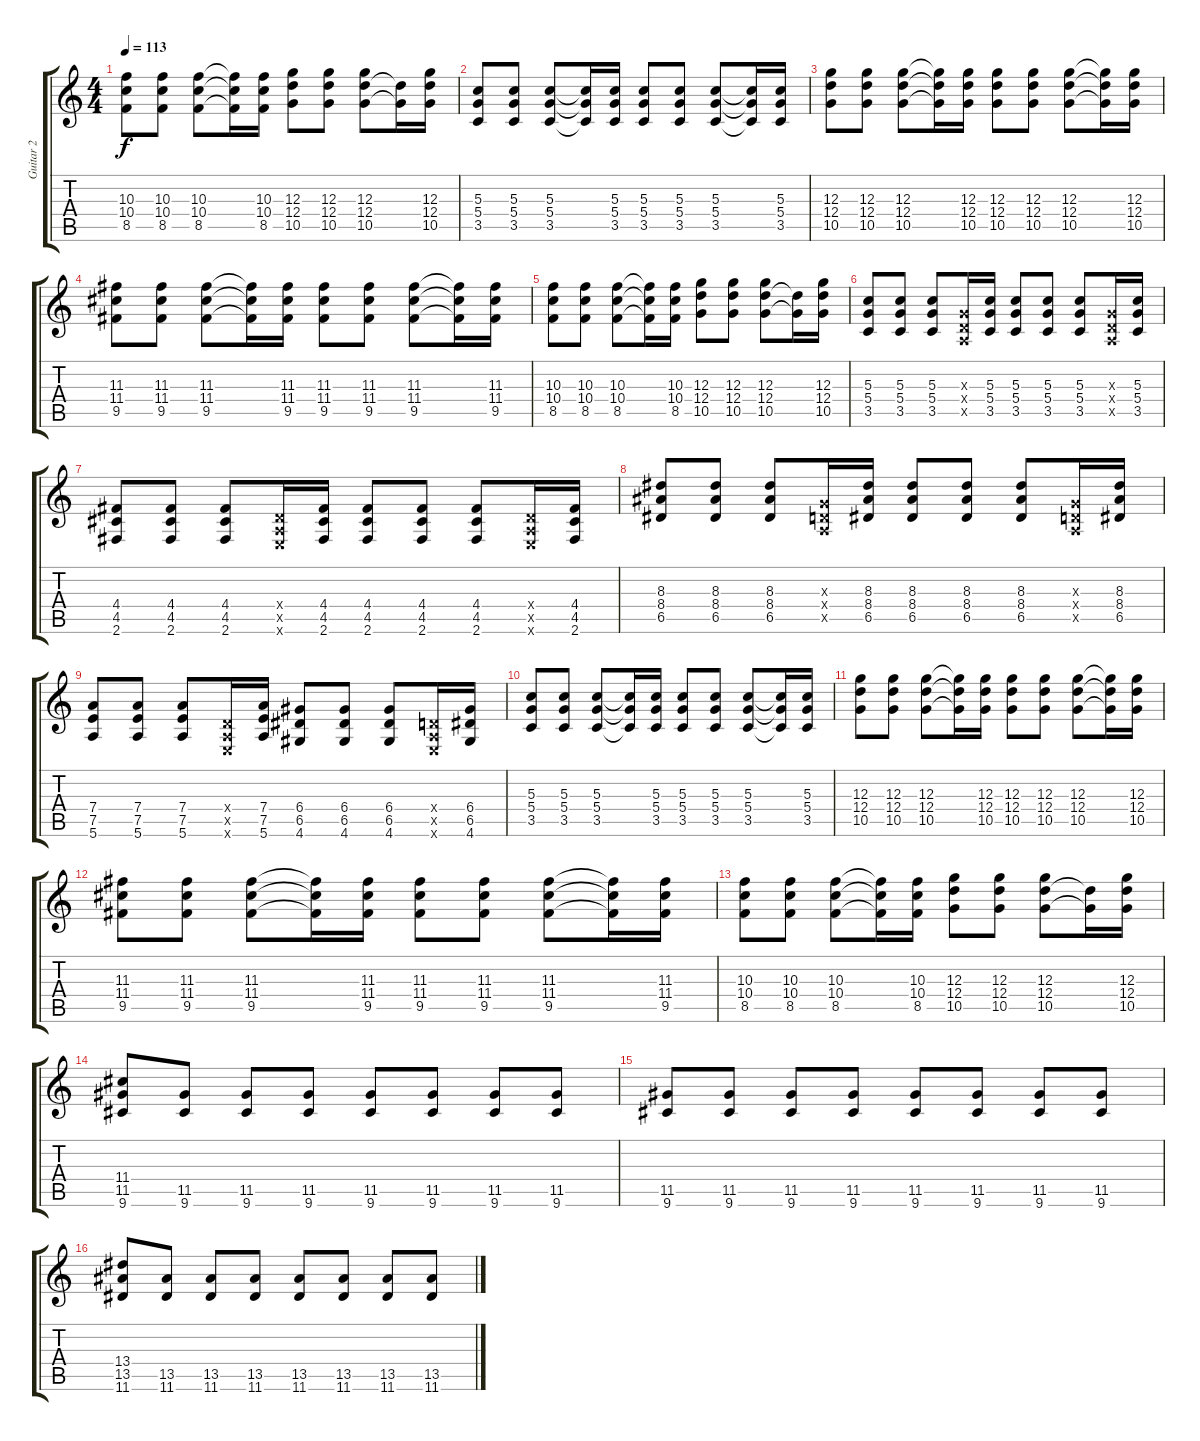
\track ("Guitar 2" "Guitar 2") {instrument distortionguitar}
\staff {score tabs}
\tuning (E4 B3 G3 D3 A2 E2) {hide}
\ts (4 4)
\tempo 113
\clef g2
\ks c
(10.3 10.4 8.5).8{dy f} (10.3 10.4 8.5).8 (10.3 10.4 8.5).8 (10.3{t} 10.4{t} 8.5{t}).16 (10.3 10.4 8.5).16 (12.3 12.4 10.5).8 (12.3 12.4 10.5).8 (12.3 12.4 10.5).8 (12.4{t} 10.5{t}).16 (12.3 12.4 10.5).16 |
(5.3 5.4 3.5).8 (5.3 5.4 3.5).8 (5.3 5.4 3.5).8 (5.3{t} 5.4{t} 3.5{t}).16 (5.3 5.4 3.5).16 (5.3 5.4 3.5).8 (5.3 5.4 3.5).8 (5.3 5.4 3.5).8 (5.3{t} 5.4{t} 3.5{t}).16 (5.3 5.4 3.5).16 |
(12.3 12.4 10.5).8 (12.3 12.4 10.5).8 (12.3 12.4 10.5).8 (12.3{t} 12.4{t} 10.5{t}).16 (12.3 12.4 10.5).16 (12.3 12.4 10.5).8 (12.3 12.4 10.5).8 (12.3 12.4 10.5).8 (12.3{t} 12.4{t} 10.5{t}).16 (12.3 12.4 10.5).16 |
(11.3 11.4 9.5).8 (11.3 11.4 9.5).8 (11.3 11.4 9.5).8 (11.3{t} 11.4{t} 9.5{t}).16 (11.3 11.4 9.5).16 (11.3 11.4 9.5).8 (11.3 11.4 9.5).8 (11.3 11.4 9.5).8 (11.3{t} 11.4{t} 9.5{t}).16 (11.3 11.4 9.5).16 |
(10.3 10.4 8.5).8 (10.3 10.4 8.5).8 (10.3 10.4 8.5).8 (10.3{t} 10.4{t} 8.5{t}).16 (10.3 10.4 8.5).16 (12.3 12.4 10.5).8 (12.3 12.4 10.5).8 (12.3 12.4 10.5).8 (12.4{t} 10.5{t}).16 (12.3 12.4 10.5).16 |
(5.3 5.4 3.5).8 (5.3 5.4 3.5).8 (5.3 5.4 3.5).8 (0.3{x} 0.4{x} 0.5{x}).16 (5.3 5.4 3.5).16 (5.3 5.4 3.5).8 (5.3 5.4 3.5).8 (5.3 5.4 3.5).8 (0.3{x} 0.4{x} 0.5{x}).16 (5.3 5.4 3.5).16 |
(4.4 4.5 2.6).8 (4.4 4.5 2.6).8 (4.4 4.5 2.6).8 (0.4{x} 0.5{x} 0.6{x}).16 (4.4 4.5 2.6).16 (4.4 4.5 2.6).8 (4.4 4.5 2.6).8 (4.4 4.5 2.6).8 (0.4{x} 0.5{x} 0.6{x}).16 (4.4 4.5 2.6).16 |
(8.3 8.4 6.5).8 (8.3 8.4 6.5).8 (8.3 8.4 6.5).8 (0.3{x} 0.4{x} 0.5{x}).16 (8.3 8.4 6.5).16 (8.3 8.4 6.5).8 (8.3 8.4 6.5).8 (8.3 8.4 6.5).8 (0.3{x} 0.4{x} 0.5{x}).16 (8.3 8.4 6.5).16 |
(7.4 7.5 5.6).8 (7.4 7.5 5.6).8 (7.4 7.5 5.6).8 (0.4{x} 0.5{x} 0.6{x}).16 (7.4 7.5 5.6).16 (6.4 6.5 4.6).8 (6.4 6.5 4.6).8 (6.4 6.5 4.6).8 (0.4{x} 0.5{x} 0.6{x}).16 (6.4 6.5 4.6).16 |
(5.3 5.4 3.5).8 (5.3 5.4 3.5).8 (5.3 5.4 3.5).8 (5.3{t} 5.4{t} 3.5{t}).16 (5.3 5.4 3.5).16 (5.3 5.4 3.5).8 (5.3 5.4 3.5).8 (5.3 5.4 3.5).8 (5.3{t} 5.4{t} 3.5{t}).16 (5.3 5.4 3.5).16 |
(12.3 12.4 10.5).8 (12.3 12.4 10.5).8 (12.3 12.4 10.5).8 (12.3{t} 12.4{t} 10.5{t}).16 (12.3 12.4 10.5).16 (12.3 12.4 10.5).8 (12.3 12.4 10.5).8 (12.3 12.4 10.5).8 (12.3{t} 12.4{t} 10.5{t}).16 (12.3 12.4 10.5).16 |
(11.3 11.4 9.5).8 (11.3 11.4 9.5).8 (11.3 11.4 9.5).8 (11.3{t} 11.4{t} 9.5{t}).16 (11.3 11.4 9.5).16 (11.3 11.4 9.5).8 (11.3 11.4 9.5).8 (11.3 11.4 9.5).8 (11.3{t} 11.4{t} 9.5{t}).16 (11.3 11.4 9.5).16 |
(10.3 10.4 8.5).8 (10.3 10.4 8.5).8 (10.3 10.4 8.5).8 (10.3{t} 10.4{t} 8.5{t}).16 (10.3 10.4 8.5).16 (12.3 12.4 10.5).8 (12.3 12.4 10.5).8 (12.3 12.4 10.5).8 (12.4{t} 10.5{t}).16 (12.3 12.4 10.5).16 |
(11.4 11.5 9.6).8 (11.5 9.6).8 (11.5 9.6).8 (11.5 9.6).8 (11.5 9.6).8 (11.5 9.6).8 (11.5 9.6).8 (11.5 9.6).8 |
(11.5 9.6).8 (11.5 9.6).8 (11.5 9.6).8 (11.5 9.6).8 (11.5 9.6).8 (11.5 9.6).8 (11.5 9.6).8 (11.5 9.6).8 |
(13.4 13.5 11.6).8 (13.5 11.6).8 (13.5 11.6).8 (13.5 11.6).8 (13.5 11.6).8 (13.5 11.6).8 (13.5 11.6).8 (13.5 11.6).8
